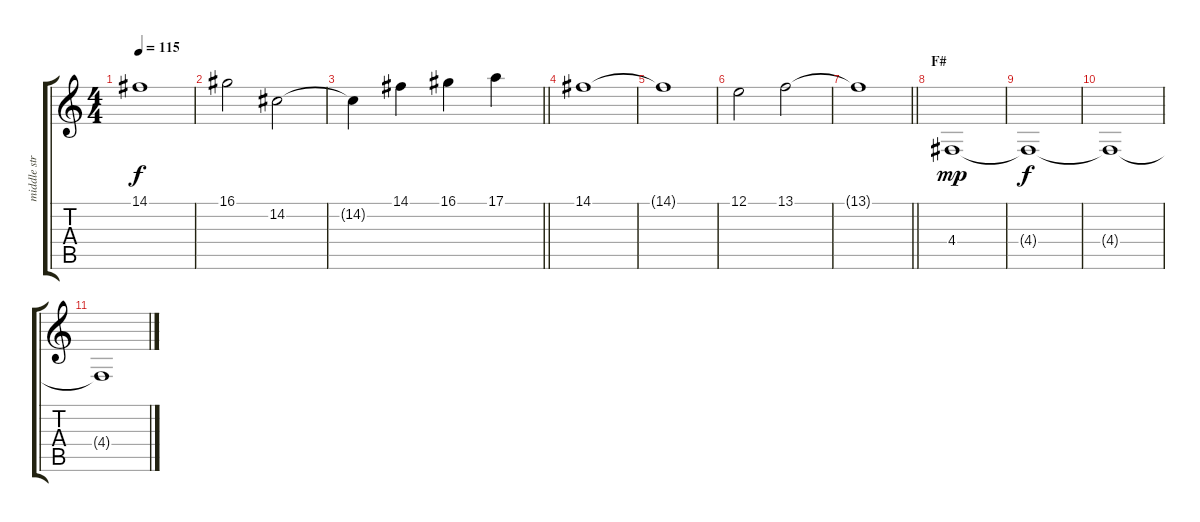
\track ("middle strings" "middle str") {instrument stringensemble1}
\staff {score tabs}
\tuning (E4 B3 G3 D3 A2 E2) {hide}
\ts (4 4)
\tempo 115
\clef g2
\ks c
14.1{t}.1{dy f} |
16.1.2 14.2.2 |
\barLineRight lightlight
14.2{t}.4 14.1.4 16.1.4 17.1.4 |
14.1.1 |
14.1{t}.1 |
12.1.2 13.1.2 |
\barLineRight lightlight
13.1{t}.1 |
\section ("" "F#")
4.4.1{dy mp} |
4.4{t}.1{dy f} |
4.4{t}.1 |
4.4{t}.1
